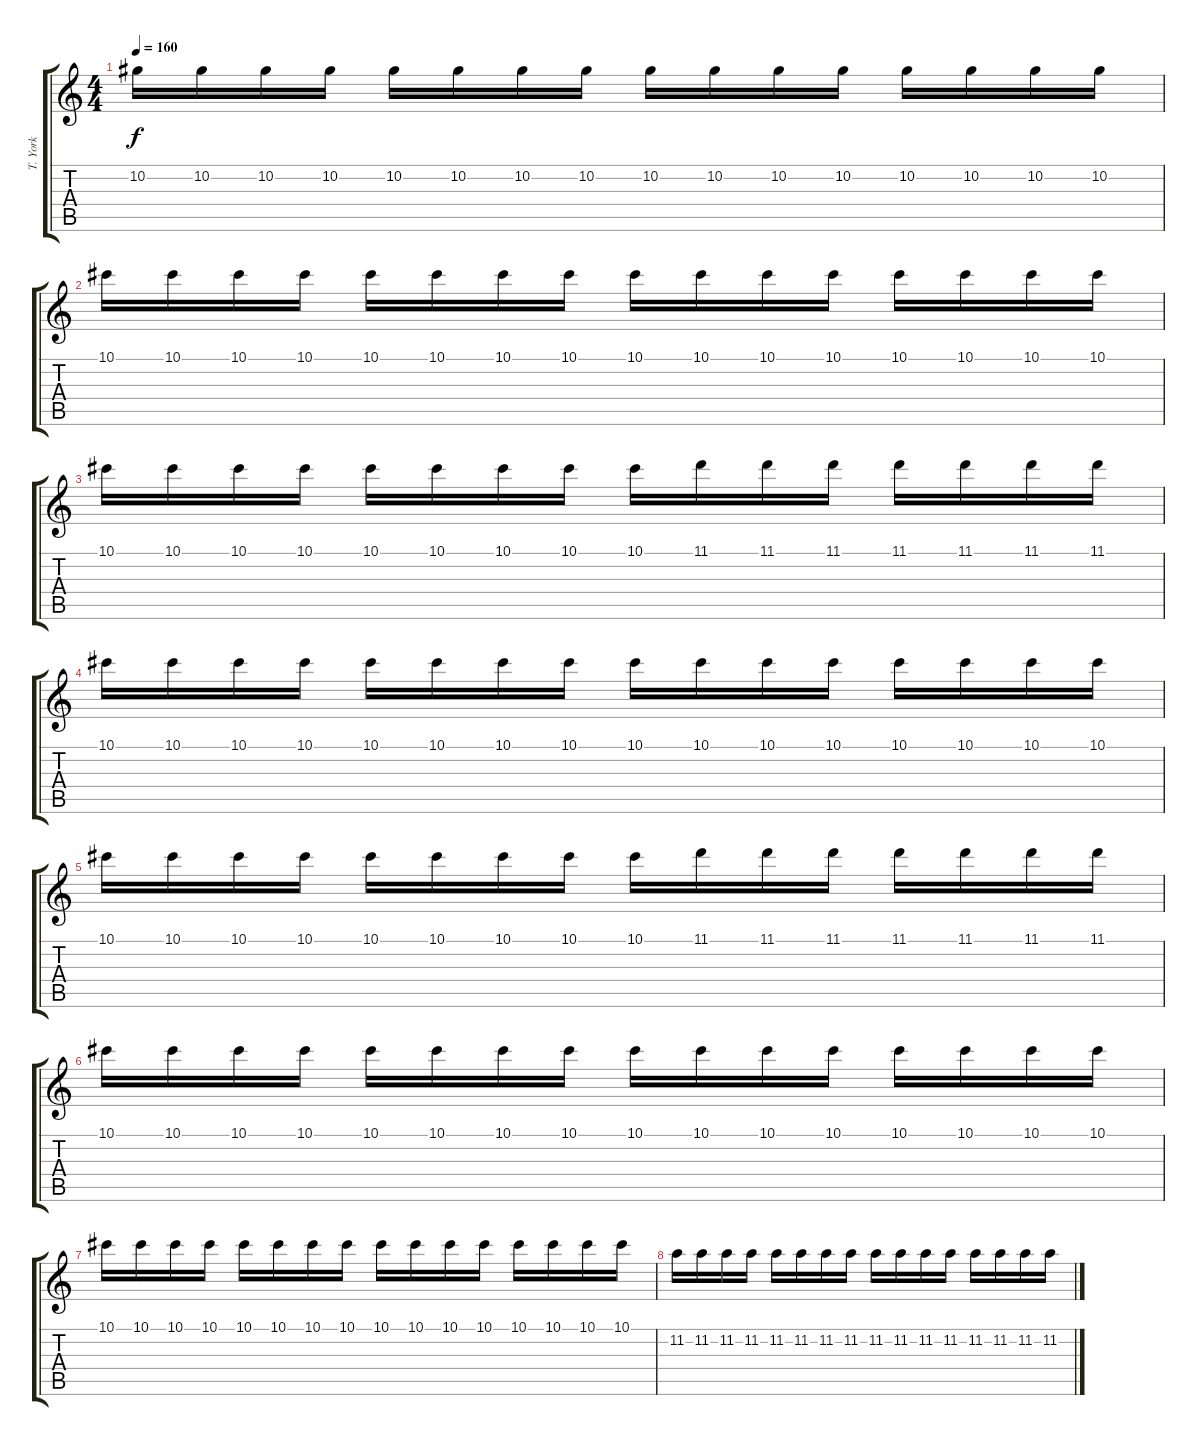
\track ("T. York" "T. York") {instrument distortionguitar}
\staff {score tabs}
\tuning (Eb4 Bb3 Gb3 Db3 Ab2 Db2) {hide}
\ts (4 4)
\tempo 160
\clef g2
\ks c
10.2.16{dy f} 10.2.16 10.2.16 10.2.16 10.2.16 10.2.16 10.2.16 10.2.16 10.2.16 10.2.16 10.2.16 10.2.16 10.2.16 10.2.16 10.2.16 10.2.16 |
10.1.16 10.1.16 10.1.16 10.1.16 10.1.16 10.1.16 10.1.16 10.1.16 10.1.16 10.1.16 10.1.16 10.1.16 10.1.16 10.1.16 10.1.16 10.1.16 |
10.1.16 10.1.16 10.1.16 10.1.16 10.1.16 10.1.16 10.1.16 10.1.16 10.1.16 11.1.16 11.1.16 11.1.16 11.1.16 11.1.16 11.1.16 11.1.16 |
10.1.16 10.1.16 10.1.16 10.1.16 10.1.16 10.1.16 10.1.16 10.1.16 10.1.16 10.1.16 10.1.16 10.1.16 10.1.16 10.1.16 10.1.16 10.1.16 |
10.1.16 10.1.16 10.1.16 10.1.16 10.1.16 10.1.16 10.1.16 10.1.16 10.1.16 11.1.16 11.1.16 11.1.16 11.1.16 11.1.16 11.1.16 11.1.16 |
10.1.16 10.1.16 10.1.16 10.1.16 10.1.16 10.1.16 10.1.16 10.1.16 10.1.16 10.1.16 10.1.16 10.1.16 10.1.16 10.1.16 10.1.16 10.1.16 |
10.1.16 10.1.16 10.1.16 10.1.16 10.1.16 10.1.16 10.1.16 10.1.16 10.1.16 10.1.16 10.1.16 10.1.16 10.1.16 10.1.16 10.1.16 10.1.16 |
11.2.16 11.2.16 11.2.16 11.2.16 11.2.16 11.2.16 11.2.16 11.2.16 11.2.16 11.2.16 11.2.16 11.2.16 11.2.16 11.2.16 11.2.16 11.2.16
